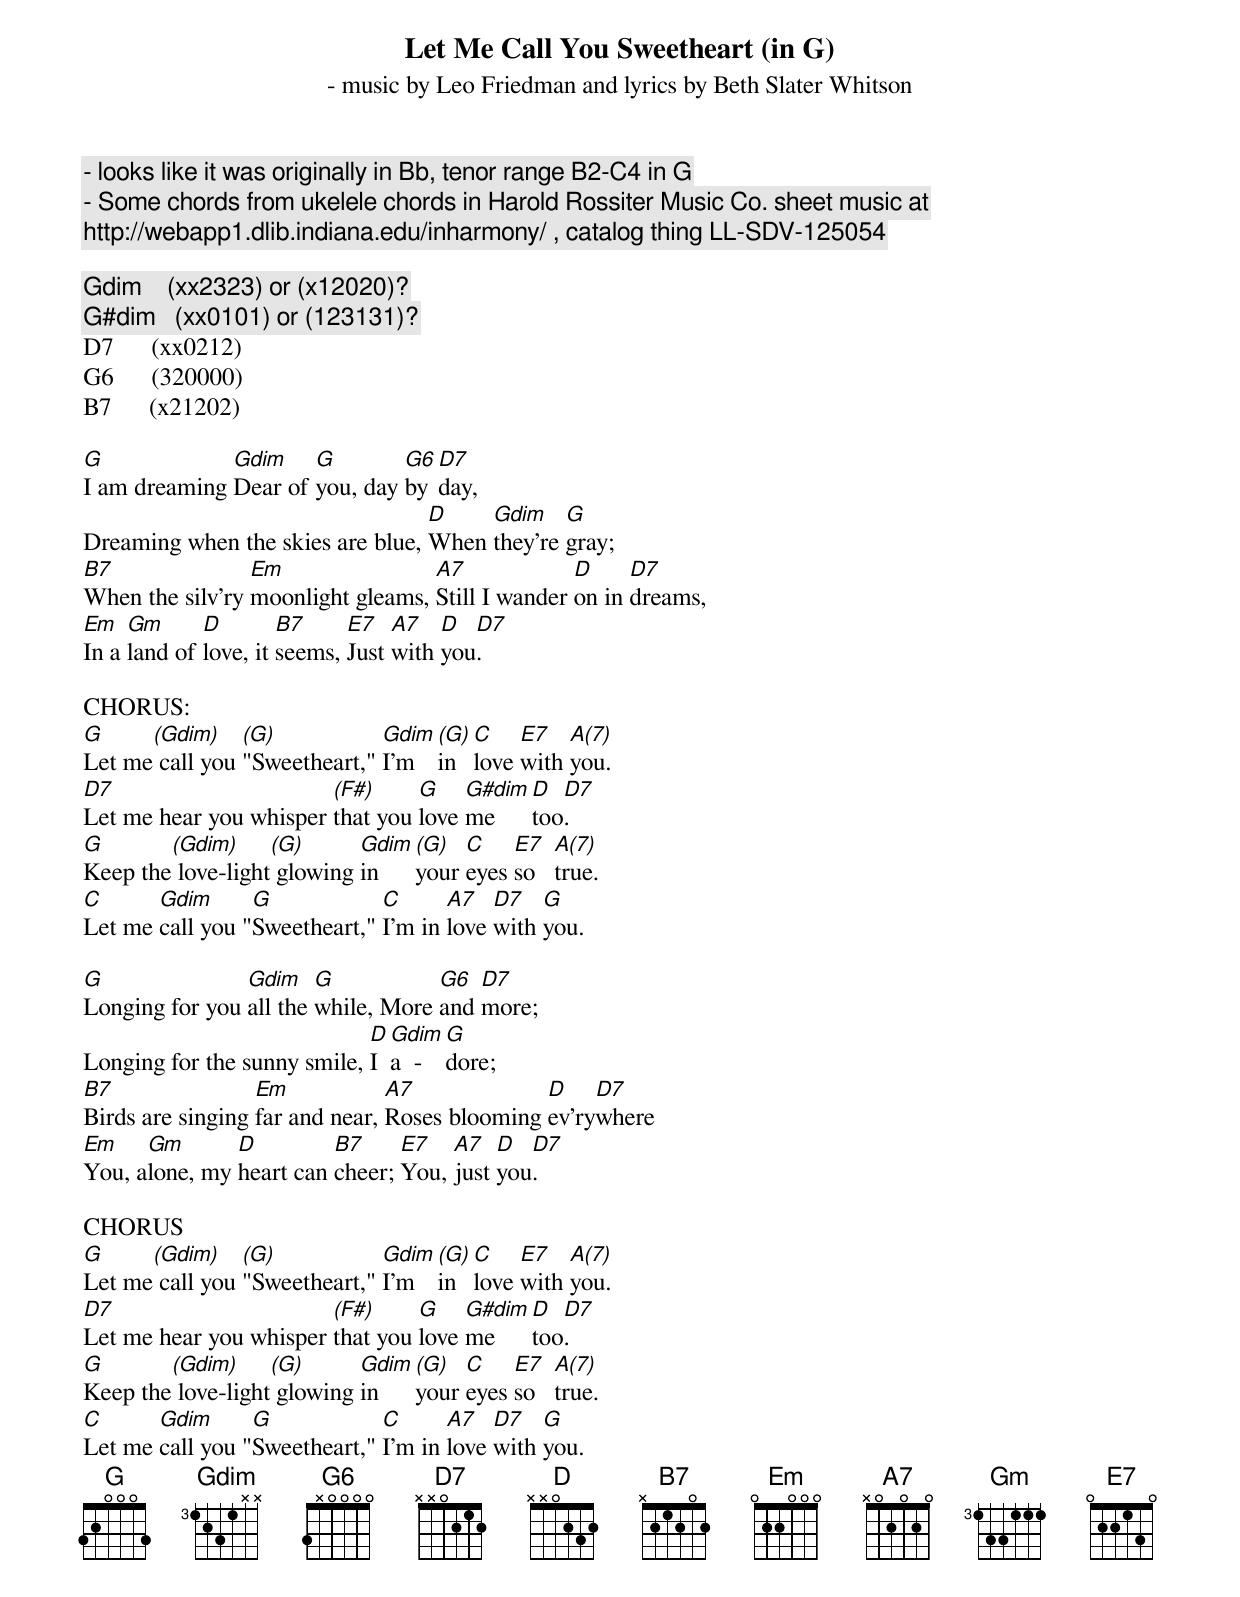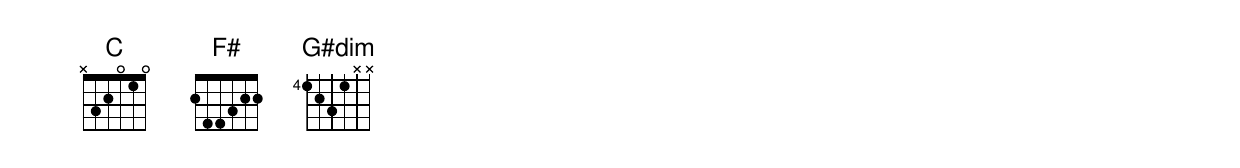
Let Me Call You Sweetheart (in G)
 - music by Leo Friedman and lyrics by Beth Slater Whitson
 - looks like it was originally in Bb, tenor range B2-C4 in G
 - Some chords from ukelele chords in Harold Rossiter Music Co. sheet music at
   http://webapp1.dlib.indiana.edu/inharmony/ , catalog thing LL-SDV-125054

Gdim    (xx2323) or (x12020)?
G#dim   (xx0101) or (123131)?
D7      (xx0212)
G6      (320000)
B7      (x21202)

G             Gdim    G        G6 D7
I am dreaming Dear of you, day by day,
                                  D    Gdim    G
Dreaming when the skies are blue, When they're gray;
B7               Em                A7             D     D7
When the silv'ry moonlight gleams, Still I wander on in dreams,
Em   Gm      D        B7     E7   A7   D  D7
In a land of love, it seems, Just with you.

CHORUS:
G     (Gdim)    (G)           Gdim (G) C    E7   A(7)
Let me call you "Sweetheart," I'm  in  love with you.
D7                      (F#)     G    G#dim  D  D7
Let me hear you whisper that you love me     too.
G       (Gdim)     (G)      Gdim (G)  C    E7   A(7)
Keep the love-light glowing in   your eyes so   true.
C      Gdim      G            C      A7   D7   G
Let me call you "Sweetheart," I'm in love with you.

G               Gdim    G           G6  D7
Longing for you all the while, More and more;
                             D  Gdim  G
Longing for the sunny smile, I  a  -  dore;
B7                Em            A7             D    D7
Birds are singing far and near, Roses blooming ev'rywhere
Em    Gm       D         B7     E7   A7   D  D7
You, alone, my heart can cheer; You, just you.

CHORUS
G     (Gdim)    (G)           Gdim (G) C    E7   A(7)
Let me call you "Sweetheart," I'm  in  love with you.
D7                      (F#)     G    G#dim  D  D7
Let me hear you whisper that you love me     too.
G       (Gdim)     (G)      Gdim (G)  C    E7   A(7)
Keep the love-light glowing in   your eyes so   true.
C      Gdim      G            C      A7   D7   G
Let me call you "Sweetheart," I'm in love with you.
